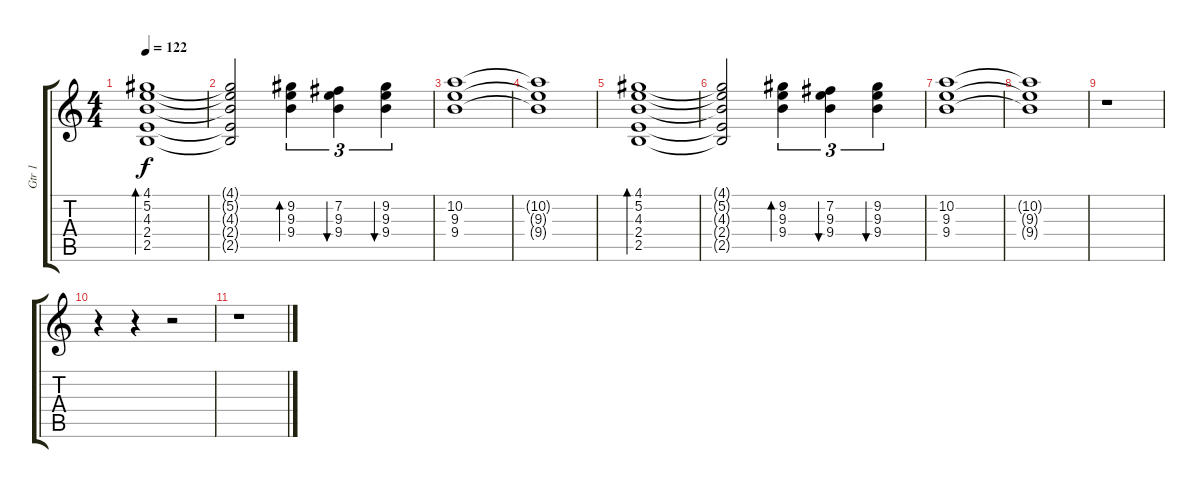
\track ("Gtr 1" "Gtr 1") {instrument electricguitarclean}
\staff {score tabs}
\tuning (E4 B3 G3 D3 A2 E2) {hide}
\ts (4 4)
\tempo 122
\clef g2
\ks c
(4.1 5.2 4.3 2.4 2.5).1{bd 120 dy f} |
(4.1{t} 5.2{t} 4.3{t} 2.4{t} 2.5{t}).2 (9.2 9.3 9.4).4{tu (3 2) bd 120} (7.2 9.3 9.4).4{tu (3 2) bu 240} (9.2 9.3 9.4).4{tu (3 2) bu 240} |
(10.2 9.3 9.4).1 |
(10.2{t} 9.3{t} 9.4{t}).1 |
(4.1 5.2 4.3 2.4 2.5).1{bd 120} |
(4.1{t} 5.2{t} 4.3{t} 2.4{t} 2.5{t}).2 (9.2 9.3 9.4).4{tu (3 2) bd 120} (7.2 9.3 9.4).4{tu (3 2) bu 240} (9.2 9.3 9.4).4{tu (3 2) bu 240} |
(10.2 9.3 9.4).1 |
(10.2{t} 9.3{t} 9.4{t}).1 |
r.1 |
r.4 r.4 r.2 |
r.1
